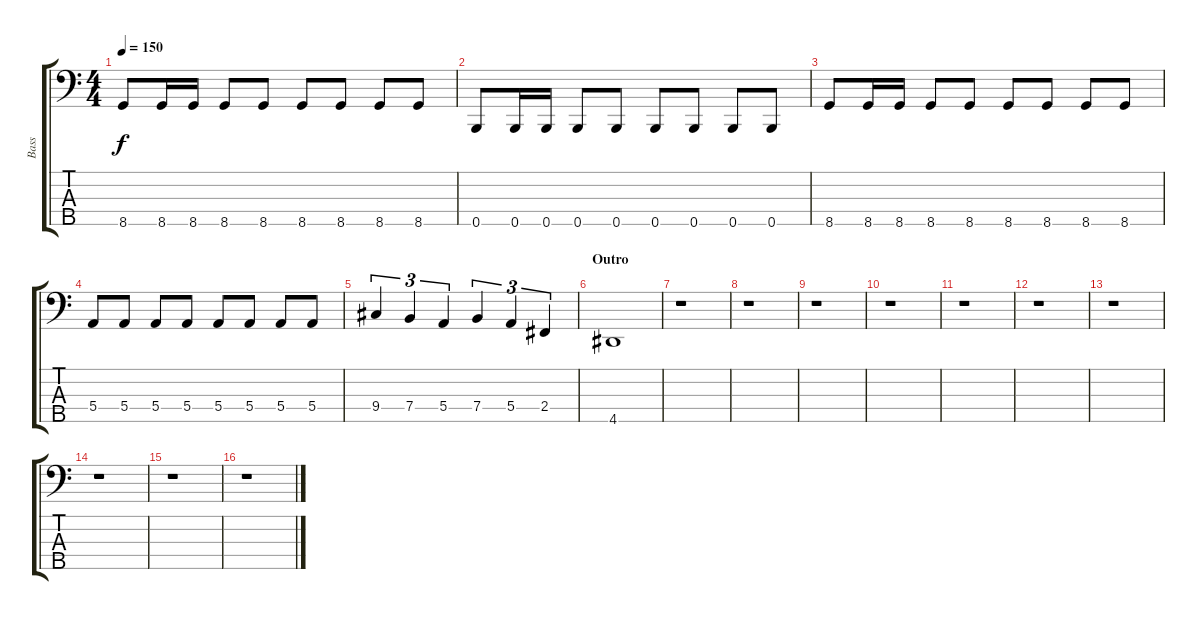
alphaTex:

\track ("Bass" "Bass") {instrument electricbassfinger}
\staff {score tabs}
\tuning (G2 D2 A1 E1 B0) {hide}
\ts (4 4)
\tempo 150
\clef f4
\ks c
8.5.8{dy f} 8.5.16 8.5.16 8.5.8 8.5.8 8.5.8 8.5.8 8.5.8 8.5.8 |
0.5.8 0.5.16 0.5.16 0.5.8 0.5.8 0.5.8 0.5.8 0.5.8 0.5.8 |
8.5.8 8.5.16 8.5.16 8.5.8 8.5.8 8.5.8 8.5.8 8.5.8 8.5.8 |
5.4.8 5.4.8 5.4.8 5.4.8 5.4.8 5.4.8 5.4.8 5.4.8 |
9.4.4{tu (3 2)} 7.4.4{tu (3 2)} 5.4.4{tu (3 2)} 7.4.4{tu (3 2)} 5.4.4{tu (3 2)} 2.4.4{tu (3 2)} |
\section ("" "Outro")
4.5.1 |
r.1 |
r.1 |
r.1 |
r.1 |
r.1 |
r.1 |
r.1 |
r.1 |
r.1 |
r.1
